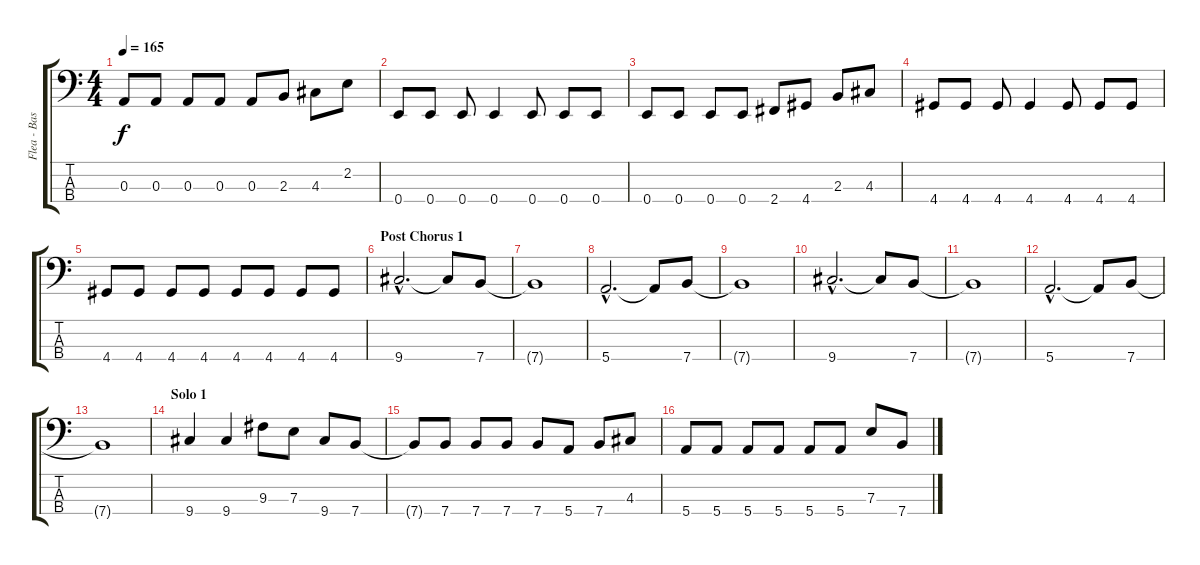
\track ("Flea - Bass" "Flea - Bas") {instrument electricbassfinger}
\staff {score tabs}
\tuning (G2 D2 A1 E1) {hide}
\ts (4 4)
\tempo 165
\clef f4
\ks c
0.3.8{dy f} 0.3.8 0.3.8 0.3.8 0.3.8 2.3.8 4.3.8 2.2.8 |
0.4.8 0.4.8 0.4.8 0.4.4 0.4.8 0.4.8 0.4.8 |
0.4.8 0.4.8 0.4.8 0.4.8 2.4.8 4.4.8 2.3.8 4.3.8 |
4.4.8 4.4.8 4.4.8 4.4.4 4.4.8 4.4.8 4.4.8 |
4.4.8 4.4.8 4.4.8 4.4.8 4.4.8 4.4.8 4.4.8 4.4.8 |
\section ("" "Post Chorus 1")
9.4{hac}.2{d} 9.4{t}.8 7.4.8 |
7.4{t}.1 |
5.4{hac}.2{d} 5.4{t}.8 7.4.8 |
7.4{t}.1 |
9.4{hac}.2{d} 9.4{t}.8 7.4.8 |
7.4{t}.1 |
5.4{hac}.2{d} 5.4{t}.8 7.4.8 |
7.4{t}.1 |
\section ("" "Solo 1")
9.4.4 9.4.4 9.3.8 7.3.8 9.4.8 7.4.8 |
7.4{t}.8 7.4.8 7.4.8 7.4.8 7.4.8 5.4.8 7.4.8 4.3.8 |
5.4.8 5.4.8 5.4.8 5.4.8 5.4.8 5.4.8 7.3.8 7.4.8
